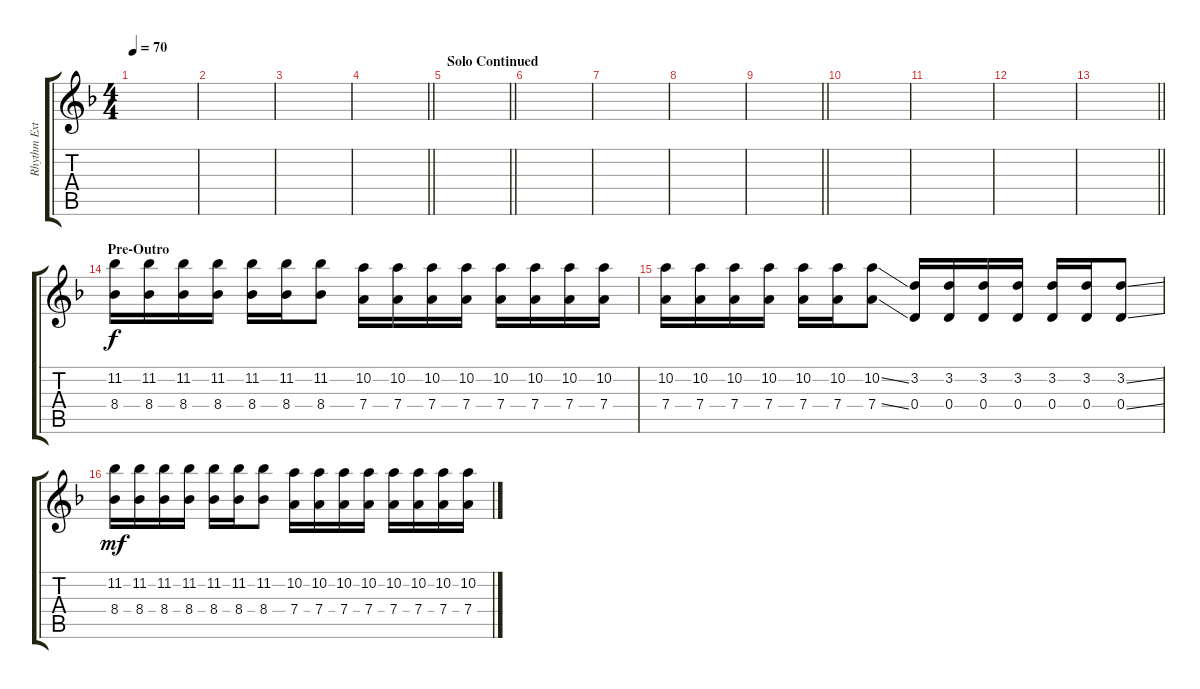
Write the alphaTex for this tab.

\track ("Rhythm Extra" "Rhythm Ext") {instrument distortionguitar}
\staff {score tabs}
\tuning (E4 B3 G3 D3 A2 D2) {hide}
\ts (4 4)
\tempo 70
\clef g2
\ks f
|
|
|
\barLineRight lightlight
|
\section ("" "Solo Continued")
\barLineRight lightlight
|
|
|
|
\barLineRight lightlight
|
|
|
|
\barLineRight lightlight
|
\section ("" "Pre-Outro")
(11.2 8.4).16 (11.2 8.4).16 (11.2 8.4).16 (11.2 8.4).16 (11.2 8.4).16 (11.2 8.4).16 (11.2 8.4).8 (10.2 7.4).16 (10.2 7.4).16 (10.2 7.4).16 (10.2 7.4).16 (10.2 7.4).16 (10.2 7.4).16 (10.2 7.4).16 (10.2 7.4).16 |
(10.2 7.4).16 (10.2 7.4).16 (10.2 7.4).16 (10.2 7.4).16 (10.2 7.4).16 (10.2 7.4).16 (10.2{ss} 7.4{ss}).8 (3.2 0.4).16 (3.2 0.4).16 (3.2 0.4).16 (3.2 0.4).16 (3.2 0.4).16 (3.2 0.4).16 (3.2{ss} 0.4{ss}).8 |
(11.2 8.4).16{dy mf} (11.2 8.4).16 (11.2 8.4).16 (11.2 8.4).16 (11.2 8.4).16 (11.2 8.4).16 (11.2 8.4).8 (10.2 7.4).16 (10.2 7.4).16 (10.2 7.4).16 (10.2 7.4).16 (10.2 7.4).16 (10.2 7.4).16 (10.2 7.4).16 (10.2 7.4).16
